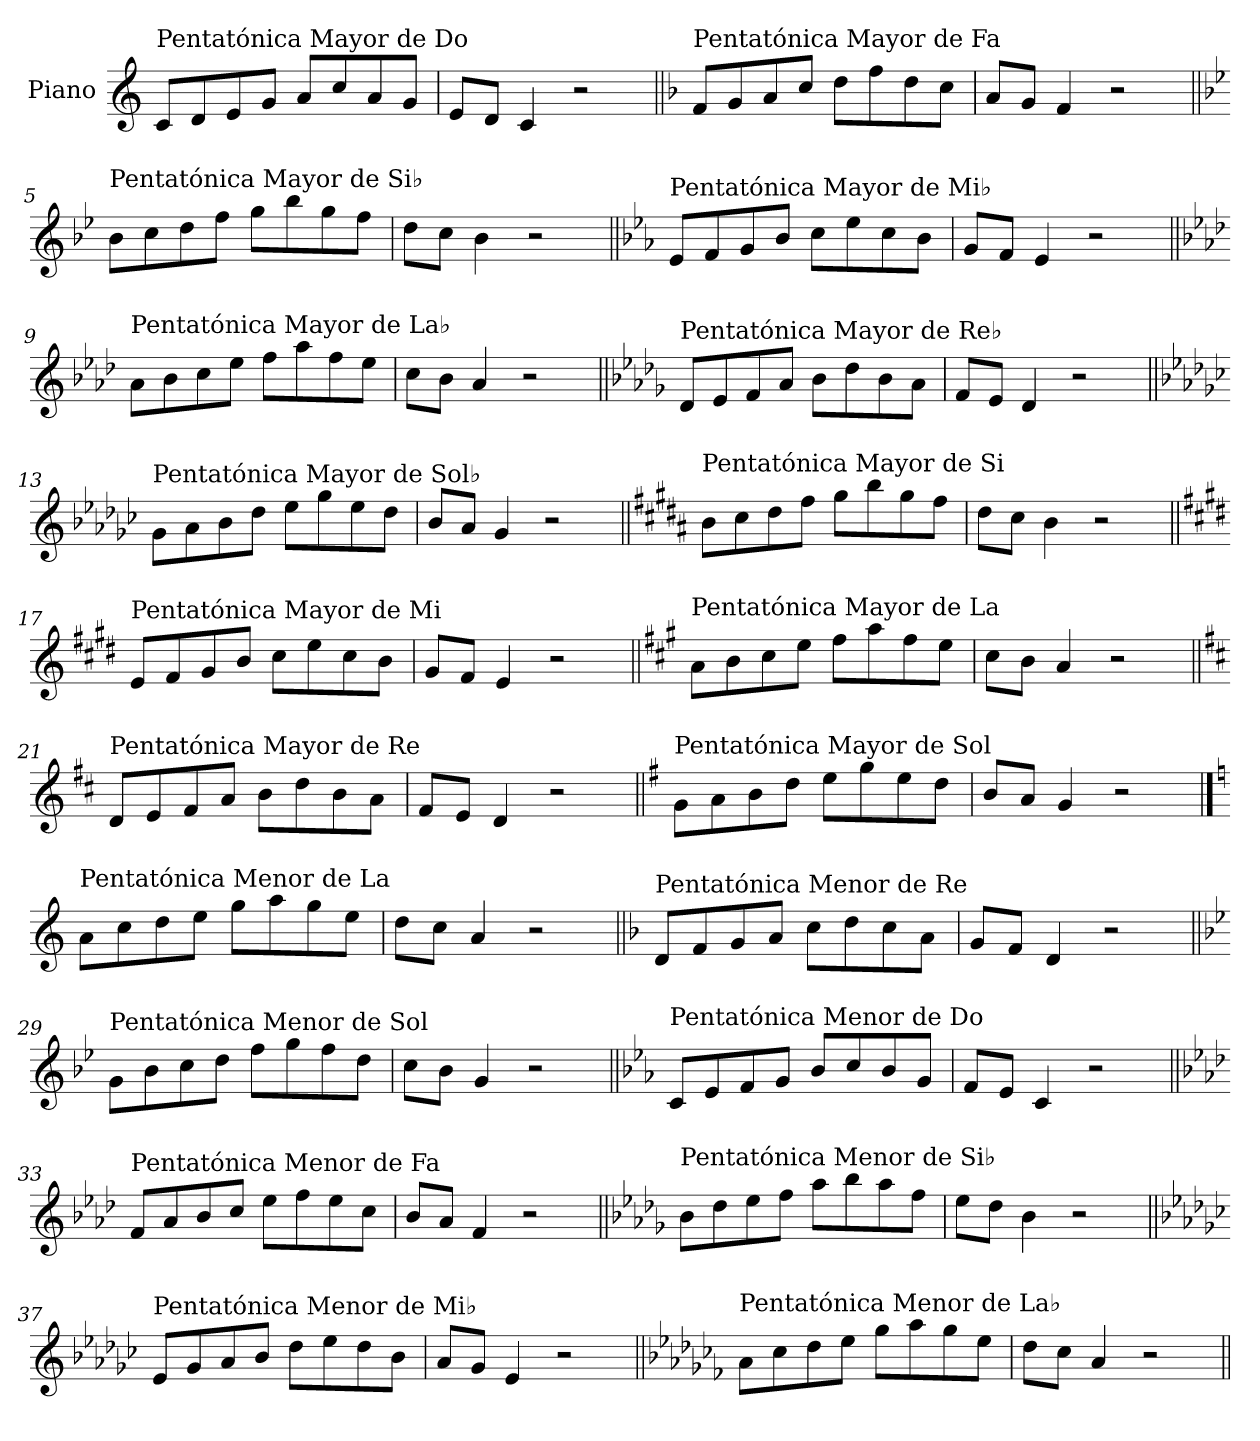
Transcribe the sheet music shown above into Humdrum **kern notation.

**kern
*part1
*staff1
*I"Piano
*I'Pno.
*clefG2
*k[]
=1
!LO:TX:a:t=Pentatónica Mayor de Do
8c/L
8d/
8e/
8g/J
8a/L
8cc/
8a/
8g/J
=2
8e/L
8d/J
4c/
2r
=3||
*k[b-]
!LO:TX:a:t=Pentatónica Mayor de Fa
8f/L
8g/
8a/
8cc/J
8dd\L
8ff\
8dd\
8cc\J
=4
8a/L
8g/J
4f/
2r
!!LO:LB:g=z
=5||
*k[b-e-]
!LO:TX:a:t=Pentatónica Mayor de Si♭
8b-\L
8cc\
8dd\
8ff\J
8gg\L
8bb-\
8gg\
8ff\J
=6
8dd\L
8cc\J
4b-\
2r
=7||
*k[b-e-a-]
!LO:TX:a:t=Pentatónica Mayor de Mi♭
8e-/L
8f/
8g/
8b-/J
8cc\L
8ee-\
8cc\
8b-\J
=8
8g/L
8f/J
4e-/
2r
!!LO:LB:g=z
=9||
*k[b-e-a-d-]
!LO:TX:a:t=Pentatónica Mayor de La♭
8a-\L
8b-\
8cc\
8ee-\J
8ff\L
8aa-\
8ff\
8ee-\J
=10
8cc\L
8b-\J
4a-/
2r
=11||
*k[b-e-a-d-g-]
!LO:TX:a:t=Pentatónica Mayor de Re♭
8d-/L
8e-/
8f/
8a-/J
8b-\L
8dd-\
8b-\
8a-\J
=12
8f/L
8e-/J
4d-/
2r
!!LO:LB:g=z
=13||
*k[b-e-a-d-g-c-]
!LO:TX:a:t=Pentatónica Mayor de Sol♭
8g-\L
8a-\
8b-\
8dd-\J
8ee-\L
8gg-\
8ee-\
8dd-\J
=14
8b-/L
8a-/J
4g-/
2r
=15||
*k[f#c#g#d#a#]
!LO:TX:a:t=Pentatónica Mayor de Si
8b\L
8cc#\
8dd#\
8ff#\J
8gg#\L
8bb\
8gg#\
8ff#\J
=16
8dd#\L
8cc#\J
4b\
2r
!!LO:LB:g=z
=17||
*k[f#c#g#d#]
!LO:TX:a:t=Pentatónica Mayor de Mi
8e/L
8f#/
8g#/
8b/J
8cc#\L
8ee\
8cc#\
8b\J
=18
8g#/L
8f#/J
4e/
2r
=19||
*k[f#c#g#]
!LO:TX:a:t=Pentatónica Mayor de La
8a\L
8b\
8cc#\
8ee\J
8ff#\L
8aa\
8ff#\
8ee\J
=20
8cc#\L
8b\J
4a/
2r
!!LO:LB:g=z
=21||
*k[f#c#]
!LO:TX:a:t=Pentatónica Mayor de Re
8d/L
8e/
8f#/
8a/J
8b\L
8dd\
8b\
8a\J
=22
8f#/L
8e/J
4d/
2r
=23||
*k[f#]
!LO:TX:a:t=Pentatónica Mayor de Sol
8g\L
8a\
8b\
8dd\J
8ee\L
8gg\
8ee\
8dd\J
=24
8b/L
8a/J
4g/
2r
!!LO:PB:g=z
==25
*k[]
!LO:TX:a:t=Pentatónica Menor de La
8a\L
8cc\
8dd\
8ee\J
8gg\L
8aa\
8gg\
8ee\J
=26
8dd\L
8cc\J
4a/
2r
=27||
*k[b-]
!LO:TX:a:t=Pentatónica Menor de Re
8d/L
8f/
8g/
8a/J
8cc\L
8dd\
8cc\
8a\J
=28
8g/L
8f/J
4d/
2r
!!LO:LB:g=z
=29||
*k[b-e-]
!LO:TX:a:t=Pentatónica Menor de Sol
8g\L
8b-\
8cc\
8dd\J
8ff\L
8gg\
8ff\
8dd\J
=30
8cc\L
8b-\J
4g/
2r
=31||
*k[b-e-a-]
!LO:TX:a:t=Pentatónica Menor de Do
8c/L
8e-/
8f/
8g/J
8b-/L
8cc/
8b-/
8g/J
=32
8f/L
8e-/J
4c/
2r
!!LO:LB:g=z
=33||
*k[b-e-a-d-]
!LO:TX:a:t=Pentatónica Menor de Fa
8f/L
8a-/
8b-/
8cc/J
8ee-\L
8ff\
8ee-\
8cc\J
=34
8b-/L
8a-/J
4f/
2r
=35||
*k[b-e-a-d-g-]
!LO:TX:a:t=Pentatónica Menor de Si♭
8b-\L
8dd-\
8ee-\
8ff\J
8aa-\L
8bb-\
8aa-\
8ff\J
=36
8ee-\L
8dd-\J
4b-\
2r
!!LO:LB:g=z
=37||
*k[b-e-a-d-g-c-]
!LO:TX:a:t=Pentatónica Menor de Mi♭
8e-/L
8g-/
8a-/
8b-/J
8dd-\L
8ee-\
8dd-\
8b-\J
=38
8a-/L
8g-/J
4e-/
2r
=39||
*k[b-e-a-d-g-c-f-]
!LO:TX:a:t=Pentatónica Menor de La♭
8a-\L
8cc-\
8dd-\
8ee-\J
8gg-\L
8aa-\
8gg-\
8ee-\J
=40
8dd-\L
8cc-\J
4a-/
2r
=||
*-
